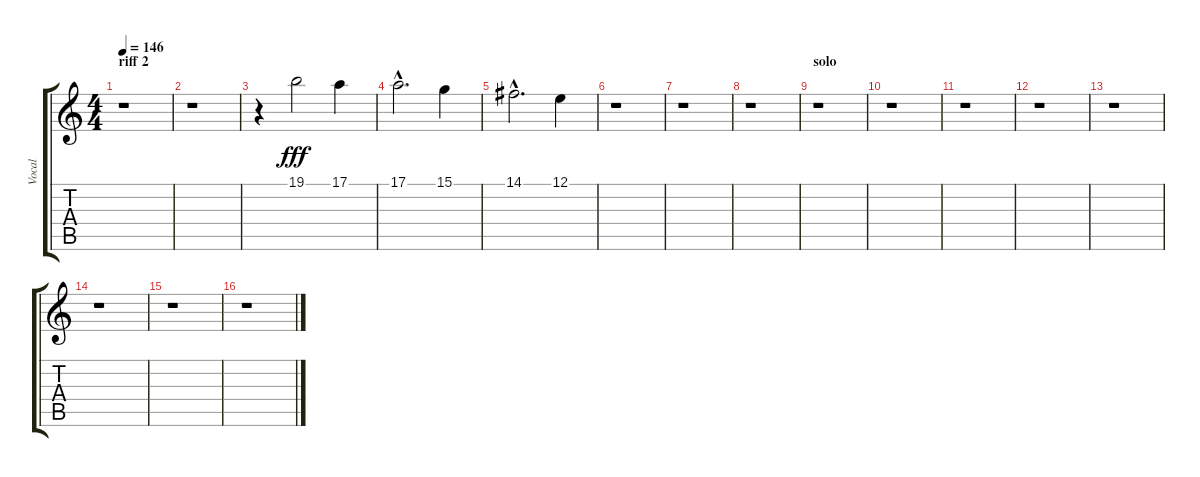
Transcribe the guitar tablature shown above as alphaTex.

\track ("Vocal" "Vocal") {instrument reedorgan}
\staff {score tabs}
\tuning (E4 B3 G3 D3 A2 E2) {hide}
\ts (4 4)
\section ("" "riff 2")
\tempo 146
\clef g2
\ks c
r.1{dy fff} |
r.1 |
r.4 19.1.2 17.1.4 |
17.1{hac}.2{d} 15.1.4 |
14.1{hac}.2{d} 12.1.4 |
r.1 |
r.1 |
r.1 |
\section ("" "solo")
r.1 |
r.1 |
r.1 |
r.1 |
r.1 |
r.1 |
r.1 |
r.1
